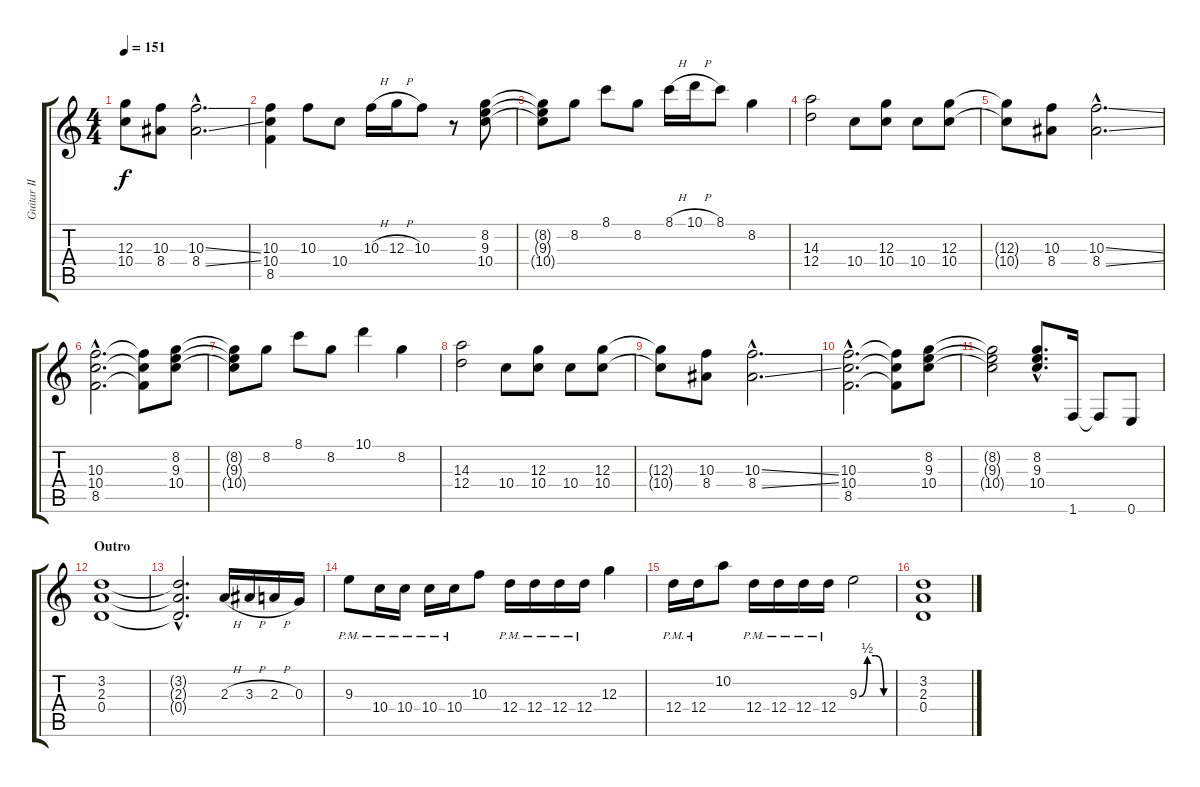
\track ("Guitar II" "Guitar II") {instrument overdrivenguitar}
\staff {score tabs}
\tuning (E4 B3 G3 D3 A2 E2) {hide}
\ts (4 4)
\tempo 151
\clef g2
\ks c
(12.3{t} 10.4{t}).8{dy f} (10.3 8.4).8 (10.3{ss hac} 8.4{ss hac}).2{d} |
(10.3 10.4 8.5).4 10.3.8 10.4.8 10.3{h}.16 12.3{h}.16 10.3.8 r.8 (8.2 9.3 10.4).8 |
(8.2{t} 9.3{t} 10.4{t}).8 8.2.8 8.1.8 8.2.8 8.1{h}.16 10.1{h}.16 8.1.8 8.2.4 |
(14.3 12.4).2 10.4.8 (12.3 10.4).8 10.4.8 (12.3 10.4).8 |
(12.3{t} 10.4{t}).8 (10.3 8.4).8 (10.3{ss hac} 8.4{ss hac}).2{d} |
(10.3{hac} 10.4{hac} 8.5{hac}).2{d} (10.3{t} 10.4{t} 8.5{t}).8 (8.2 9.3 10.4).8 |
(8.2{t} 9.3{t} 10.4{t}).8 8.2.8 8.1.8 8.2.8 10.1.4 8.2.4 |
(14.3 12.4).2 10.4.8 (12.3 10.4).8 10.4.8 (12.3 10.4).8 |
(12.3{t} 10.4{t}).8 (10.3 8.4).8 (10.3{ss hac} 8.4{ss hac}).2{d} |
(10.3{hac} 10.4{hac} 8.5{hac}).2{d} (10.3{t} 10.4{t} 8.5{t}).8 (8.2 9.3 10.4).8 |
(8.2{t} 9.3{t} 10.4{t}).2 (8.2{hac} 9.3{hac} 10.4{hac}).8{d} 1.6.16 1.6{t}.8 0.6.8 |
\section ("" "Outro")
(3.2 2.3 0.4).1 |
(3.2{hac t} 2.3{hac t} 0.4{hac t}).2{d} 2.3{h}.16 3.3{h}.16 2.3{h}.16 0.3.16 |
9.3{pm}.8 10.4{pm}.16 10.4{pm}.16 10.4{pm}.16 10.4{pm}.16 10.3.8 12.4{pm}.16 12.4{pm}.16 12.4{pm}.16 12.4{pm}.16 12.3.4 |
12.4{pm}.16 12.4{pm}.16 10.2.8 12.4{pm}.16 12.4{pm}.16 12.4{pm}.16 12.4{pm}.16 9.3{be (custom 0 0 15 2 30 2 45 0 60 0)}.2 |
(3.2 2.3 0.4).1
